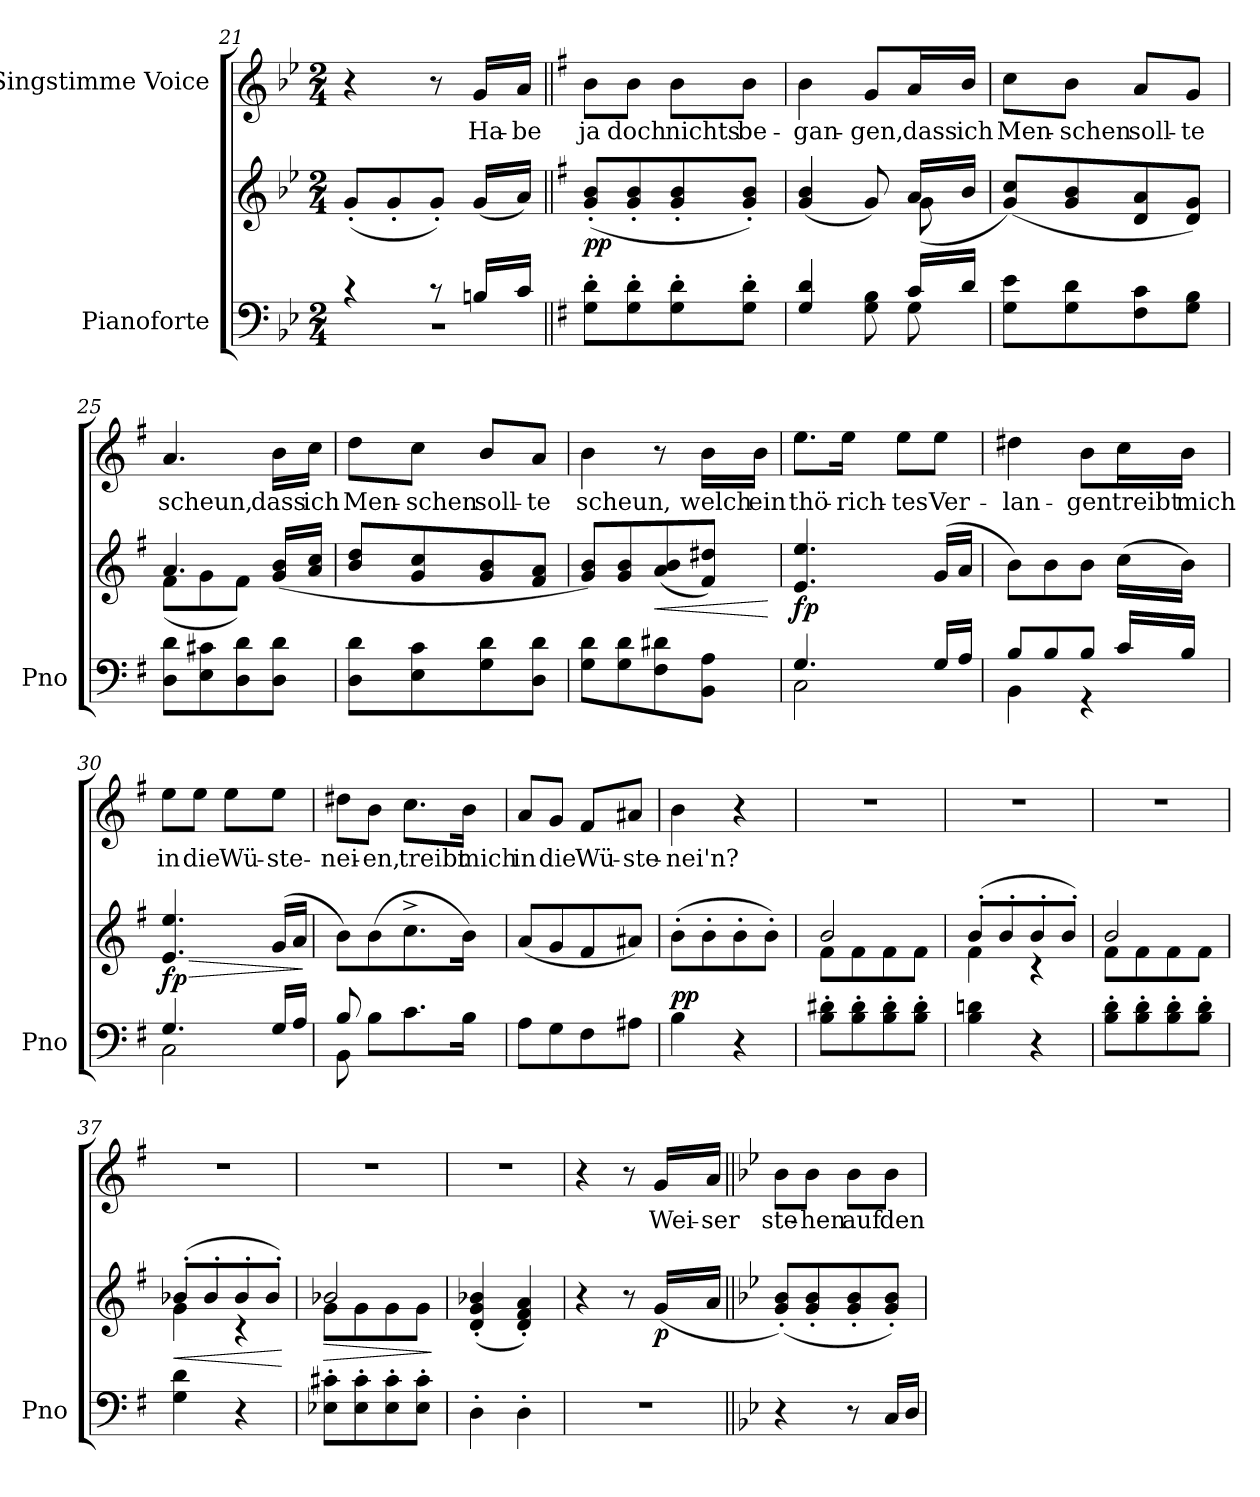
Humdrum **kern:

**kern	**kern	**dynam	**kern	**text
*part2	*part2	*part2	*part1	*part1
*staff3	*staff2	*staff2/3	*staff1	*staff1
*I"Pianoforte	*	*	*I"Singstimme Voice	*
*I'Pno	*	*	*	*
*clefF4	*clefG2	*	*clefG2	*
*k[b-e-]	*k[b-e-]	*	*k[b-e-]	*
*M2/4	*M2/4	*	*M2/4	*
=21	=21	=21	=21	=21
*^	*	*	*	*
4r	2r	(8g'/L	.	4r	.
.	.	8g'/	.	.	.
8r	.	8g'/J)	.	8r	.
!	!	!	!	!	!LO:LY:b
16Bn/LL	.	(16g/LL	.	16g/LL	Ha-
!	!	!	!	!	!LO:LY:b
16c/JJ	.	16a/JJ)	.	16a/JJ	-be
*v	*v	*	*	*	*
!!LO:LB:g=z
=22||	=22||	=22||	=22||	=22||
*k[f#]	*k[f#]	*	*k[f#]	*
!	!	!LO:DY:b	!	!LO:LY:b
8G\' 8d\'L	(8g/' 8b/'L	pp	8b\L	ja
!	!	!	!	!LO:LY:b
8G\' 8d\'	8g/' 8b/'	.	8b\J	doch
!	!	!	!	!LO:LY:b
8G\' 8d\'	8g/' 8b/'	.	8b\L	nichts
!	!	!	!	!LO:LY:b
8G\' 8d\'J	8g/' 8b/'J)	.	8b\J	be-
=23	=23	=23	=23	=23
*^	*^	*	*	*
!	!	!	!	!	!	!LO:LY:b
4G/ 4d/	4.ryy	(4g/ 4b/	4.ryy	.	4b\	-gan-
!	!	!	!	!	!	!LO:LY:b
8G\ 8B\	.	8g/)	.	.	8g/L	-gen,
!	!	!	!	!	!	!LO:LY:b
16c/LL	8G\	16a/LL	(8g\	.	16a/L	dass
!	!	!	!	!	!	!LO:LY:b
16d/JJ	.	16b/JJ	.	.	16b/JJ	ich
*v	*v	*	*	*	*	*
*	*v	*v	*	*	*
=24	=24	=24	=24	=24
!	!	!	!	!LO:LY:b
8G\ 8e\L	(8g/ 8cc/L)	.	8cc\L	Men-
!	!	!	!	!LO:LY:b
8G\ 8d\	8g/ 8b/	.	8b\J	-schen
!	!	!	!	!LO:LY:b
8F#\ 8c\	8d/ 8a/	.	8a/L	soll-
!	!	!	!	!LO:LY:b
8G\ 8B\J	8d/ 8g/J)	.	8g/J	-te
=25	=25	=25	=25	=25
*	*^	*	*	*
!	!	!	!	!	!LO:LY:b
8D\ 8d\L	4.a/	(8f#\L	.	4.a/	scheun,
8E\ 8c#X\	.	8g\	.	.	.
8D\ 8d\	.	8f#\J)	.	.	.
!	!	!	!	!	!LO:LY:b
8D\ 8d\J	(<16g/ 16b/LL	8ryy	.	16b\LL	dass
!	!	!	!	!	!LO:LY:b
.	16a/ 16cc/JJ	.	.	16cc\JJ	ich
*	*v	*v	*	*	*
=26	=26	=26	=26	=26
!	!	!	!	!LO:LY:b
8D\ 8d\L	8b/ 8dd/L	.	8dd\L	Men-
!	!	!	!	!LO:LY:b
8E\ 8c\	8g/ 8cc/	.	8cc\J	-schen
!	!	!	!	!LO:LY:b
8G\ 8d\	8g/ 8b/	.	8b/L	soll-
!	!	!	!	!LO:LY:b
8D\ 8d\J	8f#/ 8a/J	.	8a/J	-te
!!LO:PB:g=z
=27	=27	=27	=27	=27
!	!	!	!	!LO:LY:b
8G\ 8d\L	8g/ 8b/L)	.	4b\	scheun,
8G\ 8d\	8g/ 8b/	.	.	.
!	!	!LO:HP:b	!	!
8F#\ 8d#X\	(>8a/ 8b/	<	8r	.
!	!	!	!	!LO:LY:b
8BB\ 8A\J	8f#/ 8dd#X/J)	.	16b\LL	welch
!	!	!	!	!LO:LY:b
.	.	.	16b\JJ	ein
.	.	[	.	.
=28	=28	=28	=28	=28
*^	*	*	*	*
!	!	!	!LO:DY:b	!	!LO:LY:b
4.G/	2C\	4.e/ 4.ee/	fp	8.ee\L	thö-
!	!	!	!	!	!LO:LY:b
.	.	.	.	16ee\Jk	-rich-
!	!	!	!	!	!LO:LY:b
.	.	.	.	8ee\L	-tes
!	!	!	!	!	!LO:LY:b
16G/LL	.	(>16g/LL	.	8ee\J	Ver-
16A/JJ	.	16a/JJ	.	.	.
=29	=29	=29	=29	=29	=29
!	!	!	!	!	!LO:LY:b
8B/L	4BB\	8b\L)	.	4dd#X\	-lan-
8B/	.	8b\	.	.	.
!	!	!	!	!	!LO:LY:b
8B/J	4r	8b\J	.	8b\L	-gen
!	!	!	!	!	!LO:LY:b
16c/LL	.	(16cc\LL	.	16cc\L	treibt
!	!	!	!	!	!LO:LY:b
16B/JJ	.	16b\JJ)	.	16b\JJ	mich
=30	=30	=30	=30	=30	=30
!	!	!	!LO:HP:b	!	!LO:LY:b
!	!	!	!LO:DY:n=1:b	!	!
4.G/	2C\	4.e/ 4.ee/	> fp	8ee\L	in
!	!	!	!	!	!LO:LY:b
.	.	.	.	8ee\J	die
!	!	!	!	!	!LO:LY:b
.	.	.	.	8ee\L	Wü-
!	!	!	!	!	!LO:LY:b
16G/LL	.	(>16g/LL	.	8ee\J	-ste-
16A/JJ	.	16a/JJ	.	.	.
*v	*v	*	*	*	*
.	.	]	.	.
=31	=31	=31	=31	=31
*^	*	*	*	*
!	!	!	!	!	!LO:LY:b
8B/	8BB\	8b\L)	.	8dd#X\L	-nei-
!	!	!	!	!	!LO:LY:b
8B\L	8ryy	(8b\	.	8b\J	-en,
!	!	!	!	!	!LO:LY:b
8.c\	4ryy	8.cc^<\	.	8.cc\L	treibt
!	!	!	!	!	!LO:LY:b
16B\Jk	.	16b\Jk)	.	16b\Jk	mich
*v	*v	*	*	*	*
!!LO:LB:g=z
=32	=32	=32	=32	=32
!	!	!	!	!LO:LY:b
8A\L	(8a/L	.	8a/L	in
!	!	!	!	!LO:LY:b
8G\	8g/	.	8g/J	die
!	!	!	!	!LO:LY:b
8F#\	8f#/	.	8f#/L	Wü-
!	!	!	!	!LO:LY:b
8A#X\J	8a#X/J)	.	8a#X/J	-ste-
=33	=33	=33	=33	=33
!	!	!LO:DY:a=2	!	!LO:LY:b
4B\	(8b'\L	pp	4b\	-nei'n?
.	8b'\	.	.	.
4r	8b'\	.	4r	.
.	8b'\J)	.	.	.
=34	=34	=34	=34	=34
*	*^	*	*	*
8B\' 8d#X\'L	2b/	8f#\L	.	2r	.
8B\' 8d#\'	.	8f#\	.	.	.
8B\' 8d#\'	.	8f#\	.	.	.
8B\' 8d#\'J	.	8f#\J	.	.	.
=35	=35	=35	=35	=35	=35
4B\ 4dn\	(8b'/L	4f#\	.	2r	.
.	8b'/	.	.	.	.
4r	8b'/	4r	.	.	.
.	8b'/J)	.	.	.	.
!!LO:LB:g=z
=36	=36	=36	=36	=36	=36
8B\' 8d\'L	2b/	8f#\L	.	2r	.
8B\' 8d\'	.	8f#\	.	.	.
8B\' 8d\'	.	8f#\	.	.	.
8B\' 8d\'J	.	8f#\J	.	.	.
=37	=37	=37	=37	=37	=37
!	!	!	!LO:HP:b	!	!
4G\ 4d\	(8b-X'/L	4g\	<	2r	.
.	8b-'/	.	.	.	.
4r	8b-'/	4r	.	.	.
.	8b-'/J)	.	.	.	.
*	*v	*v	*	*	*
.	.	[	.	.
=38	=38	=38	=38	=38
!	!	!LO:HP:b	!	!
*	*^	*	*	*
8E-X\' 8c#X\'L	2b-X/	8g\L	>	2r	.
8E-\' 8c#\'	.	8g\	.	.	.
8E-\' 8c#\'	.	8g\	.	.	.
8E-\' 8c#\'J	.	8g\J	.	.	.
*	*v	*v	*	*	*
.	.	]	.	.
=39	=39	=39	=39	=39
4D'\	(4d/' 4g/' 4b-X/'	.	2r	.
4D'\	4d/' 4f#/' 4a/')	.	.	.
=40	=40	=40	=40	=40
2r	4r	.	4r	.
.	8r	.	8r	.
!	!	!LO:DY:b	!	!LO:LY:b
.	(16g/LL	p	16g/LL	Wei-
!	!	!	!	!LO:LY:b
.	16a/JJ	.	16a/JJ	-ser
!!LO:PB:g=z
=41||	=41||	=41||	=41||	=41||
*k[b-e-]	*k[b-e-]	*	*k[b-e-]	*
!	!	!	!	!LO:LY:b
4r	(8g/' 8b-/'L)	.	8b-\L	ste-
!	!	!	!	!LO:LY:b
.	8g/' 8b-/'	.	8b-\J	-hen
!	!	!	!	!LO:LY:b
8r	8g/' 8b-/'	.	8b-\L	auf
!	!	!	!	!LO:LY:b
16C/LL	8g/' 8b-/'J)	.	8b-\J	den
16D/JJ	.	.	.	.
=	=	=	=	=
*-	*-	*-	*-	*-
